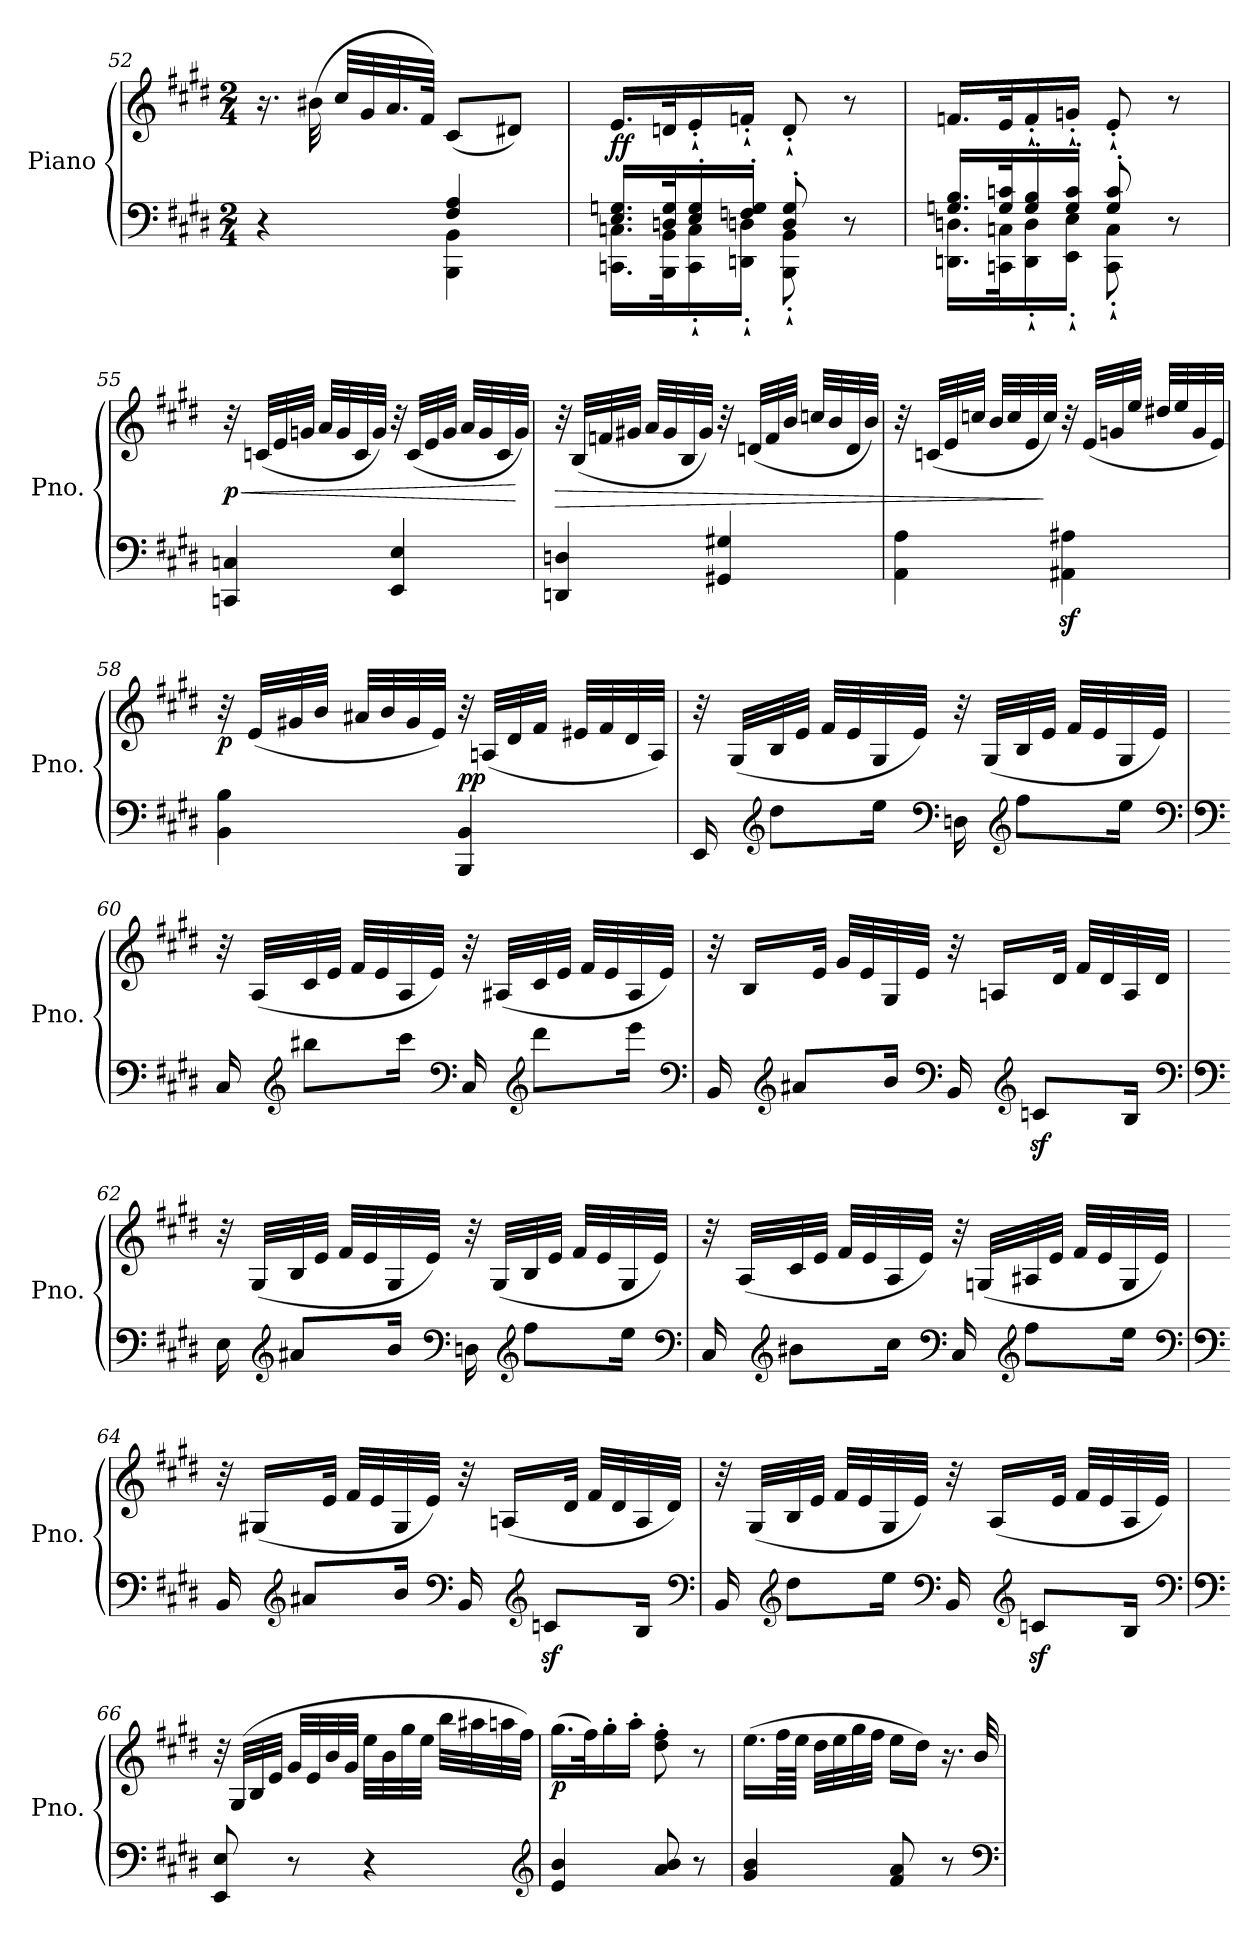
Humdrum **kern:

**kern	**kern	**dynam
*part1	*part1	*part1
*staff2	*staff1	*staff1/2
*I"Piano	*	*
*I'Pno.	*	*
*clefF4	*clefG2	*
*k[f#c#g#d#]	*k[f#c#g#d#]	*
*E:	*E:	*
*M2/4	*M2/4	*
=52	=52	=52
*^	*	*
4ryy	4r	16.r	.
.	.	(32b#X\	.
.	.	32cc#/LLL	.
.	.	32g#/	.
.	.	32.a/	.
.	.	64f#/JJJk)	.
4F#/ 4A/	4BBB\ 4BB\	(8c#/L	.
.	.	8d#X/J)	.
!!LO:LB:g=z
=53	=53	=53	=53
!	!	!	!LO:DY:b
16.E/ 16.Gn/LL	16.CCn\ 16.Cn\LL	16.e/LL	ff
32Dn/ 32G/K	32BBB\ 32BB\K	32dn/K	.
16E/' 16G/'	16CC\`' 16C\`'	16e`'/	.
16Fn/' 16G/'JJ	16DDn\`' 16Dn\`'JJ	16fn`'/JJ	.
8D/' 8G/'	8BBB\`' 8BB\`'	8d`'/	.
8ryy	8r	8r	.
=54	=54	=54	=54
16.Gn/ 16.B/LL	16.DDn\ 16.Dn\LL	16.fn/LL	.
32G/ 32cn/K	32CCn\ 32Cn\K	32e/K	.
16G/' 16B/'	16DD\`' 16D\`'	16f`'/	.
16G/' 16c/'JJ	16EE\`' 16E\`'JJ	16gn`'/JJ	.
8G/' 8c/'	8CC\`' 8C\`'	8e`'/	.
8ryy	8r	8r	.
=55	=55	=55	=55
!	!	!	!LO:HP:b
!	!	!	!LO:DY:n=1:b
*v	*v	*	*
4CCn/ 4Cn/	32r	< p
.	(32cn/LLL	.
.	32e/	.
.	32gn/JJJ	.
.	32a/LLL	.
.	32g/	.
.	32c/	.
.	32g/JJJ)	.
4EE/ 4E/	32r	.
.	(32c/LLL	.
.	32e/	.
.	32g/JJJ	.
.	32a/LLL	.
.	32g/	.
.	32c/	.
.	32g/JJJ)	[
!!LO:LB:g=z
=56	=56	=56
!	!	!LO:HP:b
4DDn/ 4Dn/	32r	>
.	(32B/LLL	.
.	32fn/	.
.	32g#X/JJJ	.
.	32a/LLL	.
.	32g#/	.
.	32B/	.
.	32g#/JJJ)	.
4GG#X/ 4G#X/	32r	.
.	(32dn/LLL	.
.	32f/	.
.	32b/JJJ	.
.	32ccn/LLL	.
.	32b/	.
.	32d/	.
.	32b/JJJ)	.
=57	=57	=57
4AA\ 4A\	32r	.
.	(32cn/LLL	.
.	32e/	.
.	32ccn/JJJ	.
.	32b/LLL	.
.	32cc/	.
.	32e/	.
.	32cc/JJJ)	]
4AA#X\z> 4A#X\z>	32r	.
.	(32e/LLL	.
.	32gn/	.
.	32ee/JJJ	.
.	32dd#X/LLL	.
.	32ee/	.
.	32g/	.
.	32e/JJJ)	.
!!LO:LB:g=z
=58	=58	=58
!	!	!LO:DY:b
4BB\ 4B\	32r	p
.	(32e/LLL	.
.	32g#X/	.
.	32b/JJJ	.
.	32a#X/LLL	.
.	32b/	.
.	32g#/	.
.	32e/JJJ)	.
!	!	!LO:DY:b
4BBB/ 4BB/	32r	pp
.	(32An/LLL	.
.	32d#/	.
.	32f#/JJJ	.
.	32e#X/LLL	.
.	32f#/	.
.	32d#/	.
.	32A/JJJ)	.
=59	=59	=59
16EE/	32r	.
.	(32G#/LLL	.
*clefG2	*	*
8dd#\L	32B/	.
.	32e/JJJ	.
.	32f#/LLL	.
.	32e/	.
16ee\Jk	32G#/	.
.	32e/JJJ)	.
*clefF4	*	*
16Dn\	32r	.
.	(32G#/LLL	.
*clefG2	*	*
8ff#\L	32B/	.
.	32e/JJJ	.
.	32f#/LLL	.
.	32e/	.
16ee\Jk	32G#/	.
.	32e/JJJ)	.
*clefF4	*	*
!!LO:LB:g=z
=60	=60	=60
*clefF4	*	*
16C#/	32r	.
.	(32A/LLL	.
*clefG2	*	*
8bb#X\L	32c#/	.
.	32e/JJJ	.
.	32f#/LLL	.
.	32e/	.
16ccc#\Jk	32A/	.
.	32e/JJJ)	.
*clefF4	*	*
16C#/	32r	.
.	(32A#X/LLL	.
*clefG2	*	*
8ddd#\L	32c#/	.
.	32e/JJJ	.
.	32f#/LLL	.
.	32e/	.
16eee\Jk	32A#/	.
.	32e/JJJ)	.
*clefF4	*	*
=61	=61	=61
16BB/	32r	.
.	16B/LL	.
*clefG2	*	*
8a#X/L	.	.
.	32e/JJk	.
.	32g#/LLL	.
.	32e/	.
16b/Jk	32G#/	.
.	32e/JJJ	.
*clefF4	*	*
16BB/	32r	.
.	16An/LL	.
*clefG2	*	*
8cnz>/L	.	.
.	32d#/JJk	.
.	32f#/LLL	.
.	32d#/	.
16B/Jk	32A/	.
.	32d#/JJJ	.
*clefF4	*	*
!!LO:PB:g=z
=62	=62	=62
*clefF4	*	*
16E\	32r	.
.	(32G#/LLL	.
*clefG2	*	*
8a#X/L	32B/	.
.	32e/JJJ	.
.	32f#/LLL	.
.	32e/	.
16b/Jk	32G#/	.
.	32e/JJJ)	.
*clefF4	*	*
16Dn\	32r	.
.	(32G#/LLL	.
*clefG2	*	*
8ff#\L	32B/	.
.	32e/JJJ	.
.	32f#/LLL	.
.	32e/	.
16ee\Jk	32G#/	.
.	32e/JJJ)	.
*clefF4	*	*
=63	=63	=63
16C#/	32r	.
.	(32A/LLL	.
*clefG2	*	*
8b#X\L	32c#/	.
.	32e/JJJ	.
.	32f#/LLL	.
.	32e/	.
16cc#\Jk	32A/	.
.	32e/JJJ)	.
*clefF4	*	*
16C#/	32r	.
.	(32Gn/LLL	.
*clefG2	*	*
8ff#\L	32A#X/	.
.	32e/JJJ	.
.	32f#/LLL	.
.	32e/	.
16ee\Jk	32G/	.
.	32e/JJJ)	.
*clefF4	*	*
!!LO:LB:g=z
=64	=64	=64
*clefF4	*	*
16BB/	32r	.
.	(16G#X/LL	.
*clefG2	*	*
8a#X/L	.	.
.	32e/JJk	.
.	32f#/LLL	.
.	32e/	.
16b/Jk	32G#/	.
.	32e/JJJ)	.
*clefF4	*	*
16BB/	32r	.
.	(16An/LL	.
*clefG2	*	*
8cnz>/L	.	.
.	32d#/JJk	.
.	32f#/LLL	.
.	32d#/	.
16B/Jk	32A/	.
.	32d#/JJJ)	.
*clefF4	*	*
=65	=65	=65
16BB/	32r	.
.	(32G#/LLL	.
*clefG2	*	*
8dd#\L	32B/	.
.	32e/JJJ	.
.	32f#/LLL	.
.	32e/	.
16ee\Jk	32G#/	.
.	32e/JJJ)	.
*clefF4	*	*
16BB/	32r	.
.	(16A/LL	.
*clefG2	*	*
8cnz>/L	.	.
.	32e/JJk	.
.	32f#/LLL	.
.	32e/	.
16B/Jk	32A/	.
.	32e/JJJ)	.
*clefF4	*	*
!!LO:LB:g=z
=66	=66	=66
*clefF4	*	*
8EE/ 8E/	32r	.
.	(32G#/LLL	.
.	32B/	.
.	32e/JJJ	.
8r	32g#/LLL	.
.	32e/	.
.	32b/	.
.	32g#/JJJ	.
4r	32ee\LLL	.
.	32b\	.
.	32gg#\	.
.	32ee\JJJ	.
.	32bb\LLL	.
.	32aa#X\	.
.	32aan\	.
.	32ff#\JJJ)	.
*clefG2	*	*
=67	=67	=67
!	!	!LO:DY:b
4e/ 4b/	(16.gg#\LL	p
.	32ff#\K)	.
.	16gg#'\	.
.	16aa'\JJ	.
8a/ 8b/	8dd#\' 8ff#\'	.
8r	8r	.
=68	=68	=68
4g#/ 4b/	(16.ee\LL	.
.	64ff#\LL	.
.	64ee\JJJJ	.
.	32dd#\LLL	.
.	32ee\	.
.	32gg#\	.
.	32ff#\JJJ	.
8f#/ 8a/	16ee\LL	.
.	16dd#\JJ)	.
8r	16.r	.
.	32b/	.
*clefF4	*	*
=	=	=
*-	*-	*-
